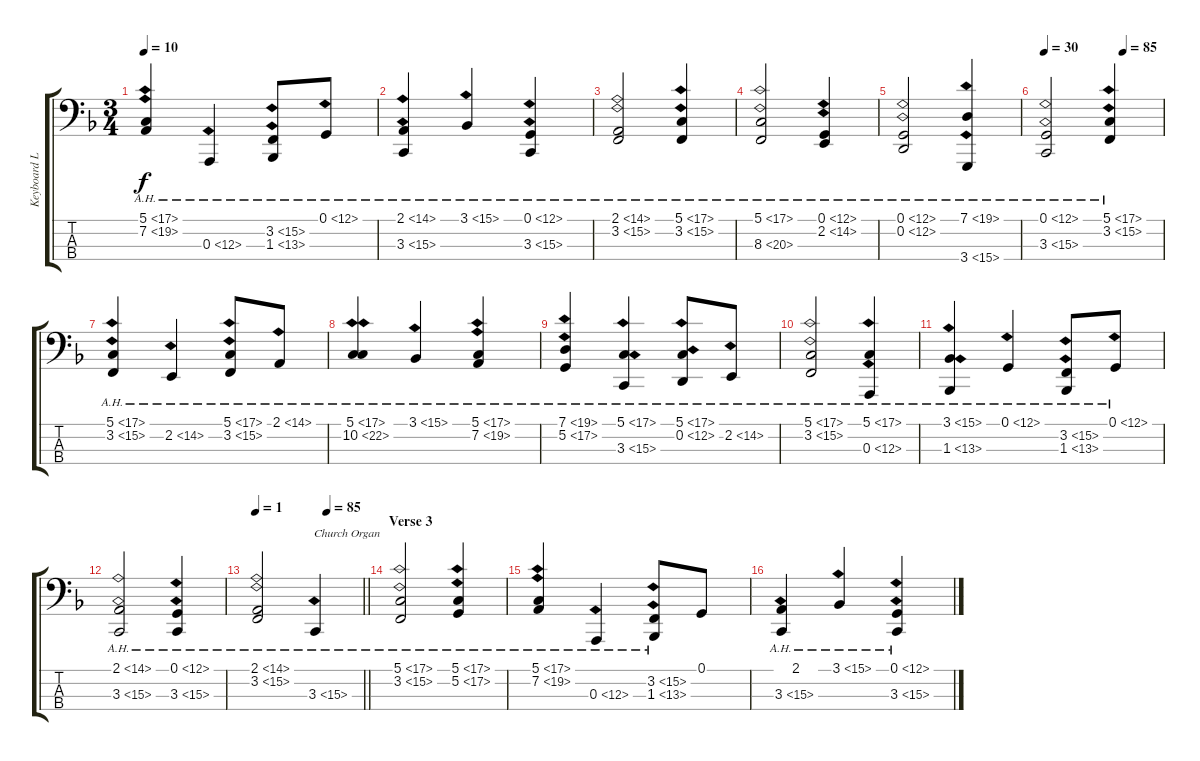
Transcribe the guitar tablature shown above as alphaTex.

\track ("Keyboard LH" "Keyboard L") {instrument acousticgrandpiano}
\staff {score tabs}
\tuning (G2 D2 A1 E1) {hide}
\ts (3 4)
\tempo 10
\clef f4
\ks f
(5.1{ah 12} 7.2{ah 12}).4{dy f} 0.3{ah 12}.4 (3.2{ah 12} 1.3{ah 12}).8 0.1{ah 12}.8 |
(2.1{ah 12} 3.3{ah 12}).4 3.1{ah 12}.4 (0.1{ah 12} 3.3{ah 12}).4 |
(2.1{ah 12} 3.2{ah 12}).2 (5.1{ah 12} 3.2{ah 12}).4 |
(5.1{ah 12} 8.3{ah 12}).2 (0.1{ah 12} 2.2{ah 12}).4 |
(0.1{ah 12} 0.2{ah 12}).2 (7.1{ah 12} 3.4{ah 12}).4 |
\tempo 30
\tempo (85 0.6666666666666666)
(0.1{ah 12} 3.3{ah 12}).2 (5.1{ah 12} 3.2{ah 12}).4 |
(5.1{ah 12} 3.2{ah 12}).4 2.2{ah 12}.4 (5.1{ah 12} 3.2{ah 12}).8 2.1{ah 12}.8 |
(5.1{ah 12} 10.2{ah 12}).4 3.1{ah 12}.4 (5.1{ah 12} 7.2{ah 12}).4 |
(7.1{ah 12} 5.2{ah 12}).4 (5.1{ah 12} 3.3{ah 12}).4 (5.1{ah 12} 0.2{ah 12}).8 2.2{ah 12}.8 |
(5.1{ah 12} 3.2{ah 12}).2 (5.1{ah 12} 0.3{ah 12}).4 |
(3.1{ah 12} 1.3{ah 12}).4 0.1{ah 12}.4 (3.2{ah 12} 1.3{ah 12}).8 0.1{ah 12}.8 |
(2.1{ah 12} 3.3{ah 12}).2 (0.1{ah 12} 3.3{ah 12}).4 |
\tempo 1
\tempo (85 0.6666666666666666)
\barLineRight lightlight
(2.1{ah 12} 3.2{ah 12}).2 3.3{ah 12}.4{txt "Church Organ" instrument churchorgan} |
\section ("" "Verse 3")
(5.1{ah 12} 3.2{ah 12}).2 (5.1{ah 12} 5.2{ah 12}).4 |
(5.1{ah 12} 7.2{ah 12}).4 0.3{ah 12}.4 (3.2{ah 12} 1.3{ah 12}).8 0.1.8 |
(2.1 3.3{ah 12}).4 3.1{ah 12}.4 (0.1{ah 12} 3.3{ah 12}).4
